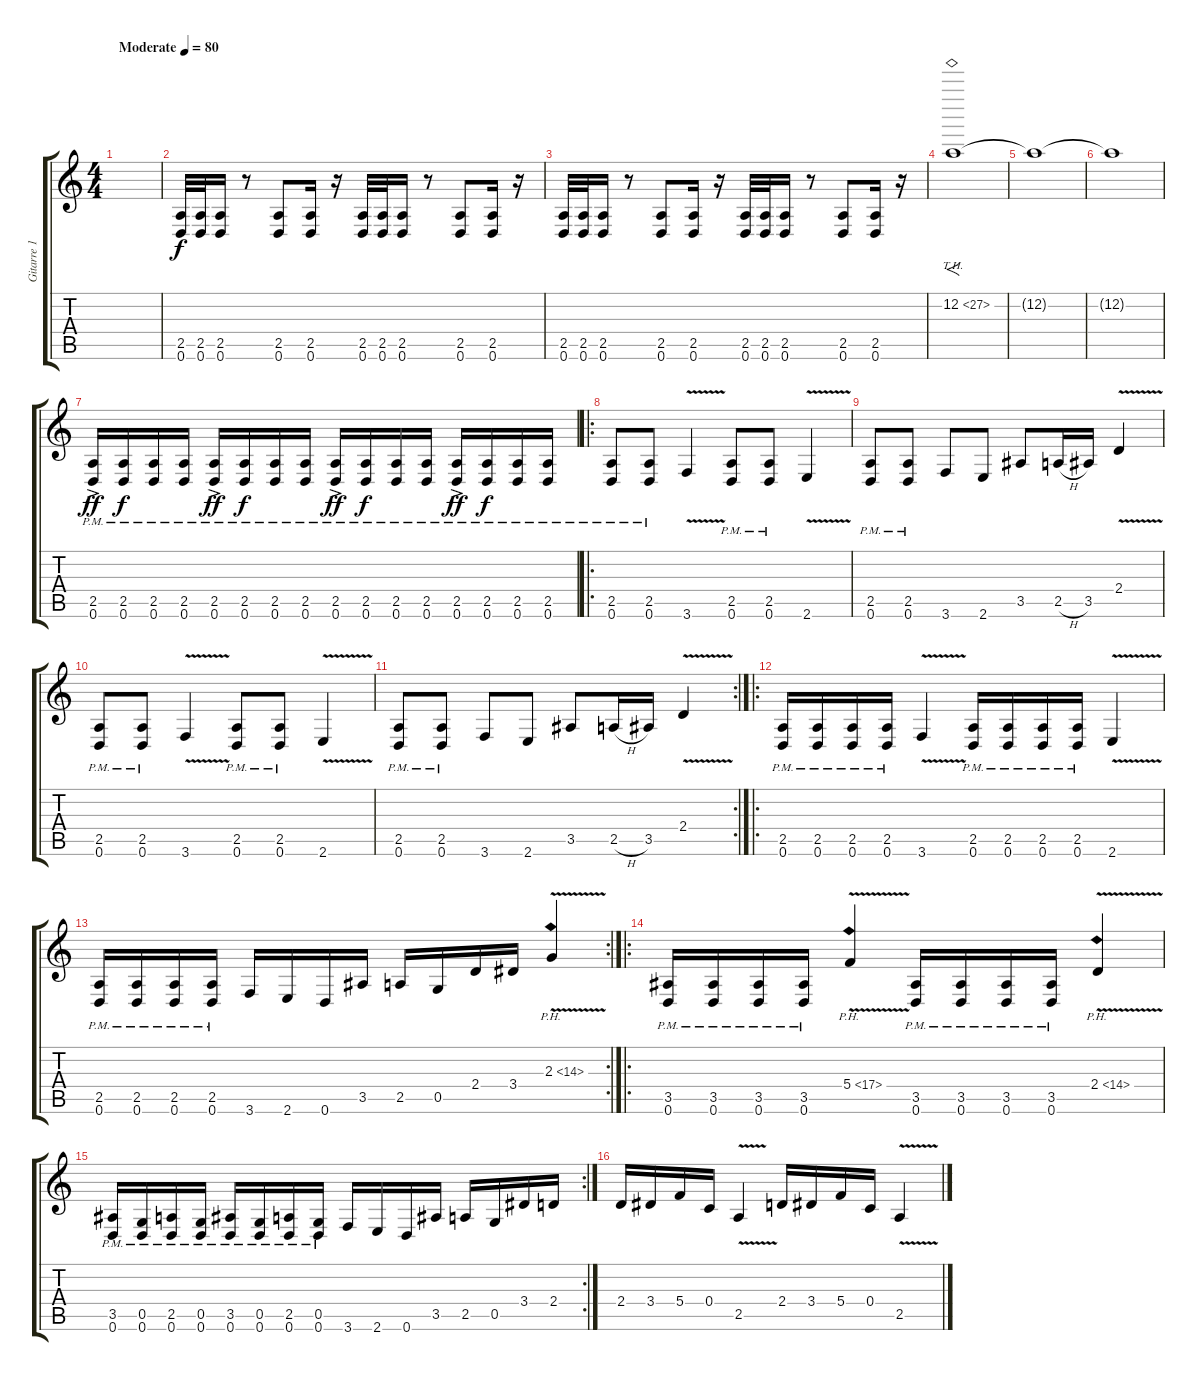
\track ("Gitarre 1" "Gitarre 1") {instrument overdrivenguitar}
\staff {score tabs}
\tuning (D4 A3 F3 C3 G2 D2) {hide}
\ts (4 4)
\tempo (80 "Moderate")
\clef g2
\ks c
|
(2.5 0.6).32 (2.5 0.6).32 (2.5 0.6).16 r.8 (2.5 0.6).8 (2.5 0.6).16 r.16 (2.5 0.6).32 (2.5 0.6).32 (2.5 0.6).16 r.8 (2.5 0.6).8 (2.5 0.6).16 r.16 |
(2.5 0.6).32 (2.5 0.6).32 (2.5 0.6).16 r.8 (2.5 0.6).8 (2.5 0.6).16 r.16 (2.5 0.6).32 (2.5 0.6).32 (2.5 0.6).16 r.8 (2.5 0.6).8 (2.5 0.6).16 r.16 |
12.2{th 15}.1{f} |
12.2{t}.1 |
12.2{t}.1 |
(2.5{ac pm} 0.6{ac pm}).16{dy ff} (2.5 0.6{pm}).16{dy f} (2.5{pm} 0.6{pm}).16 (2.5{pm} 0.6{pm}).16 (2.5{ac pm} 0.6{ac pm}).16{dy ff} (2.5{pm} 0.6{pm}).16{dy f} (2.5{pm} 0.6{pm}).16 (2.5{pm} 0.6{pm}).16 (2.5{ac pm} 0.6{ac pm}).16{dy ff} (2.5{pm} 0.6{pm}).16{dy f} (2.5{pm} 0.6{pm}).16 (2.5{pm} 0.6{pm}).16 (2.5{ac pm} 0.6{ac pm}).16{dy ff} (2.5{pm} 0.6{pm}).16{dy f} (2.5{pm} 0.6{pm}).16 (2.5{pm} 0.6{pm}).16 |
\ro
(2.5{pm} 0.6{pm}).8 (2.5{pm} 0.6{pm}).8 3.6{v}.4 (2.5{pm} 0.6{pm}).8 (2.5{pm} 0.6{pm}).8 2.6{v}.4 |
(2.5{pm} 0.6{pm}).8 (2.5{pm} 0.6{pm}).8 3.6.8 2.6.8 3.5.8 2.5{h}.16 3.5.16 2.4{v}.4 |
(2.5{pm} 0.6{pm}).8 (2.5{pm} 0.6{pm}).8 3.6{v}.4 (2.5{pm} 0.6{pm}).8 (2.5{pm} 0.6{pm}).8 2.6{v}.4 |
\rc 2
(2.5{pm} 0.6{pm}).8 (2.5{pm} 0.6{pm}).8 3.6.8 2.6.8 3.5.8 2.5{h}.16 3.5.16 2.4{v}.4 |
\ro
(2.5{pm} 0.6{pm}).16 (2.5{pm} 0.6{pm}).16 (2.5{pm} 0.6{pm}).16 (2.5{pm} 0.6{pm}).16 3.6{v}.4 (2.5{pm} 0.6{pm}).16 (2.5{pm} 0.6{pm}).16 (2.5{pm} 0.6{pm}).16 (2.5{pm} 0.6{pm}).16 2.6{v}.4 |
\rc 2
(2.5{pm} 0.6{pm}).16 (2.5{pm} 0.6{pm}).16 (2.5{pm} 0.6{pm}).16 (2.5{pm} 0.6{pm}).16 3.6.16 2.6.16 0.6.16 3.5.16 2.5.16 0.5.16 2.4.16 3.4.16 2.3{ph 12 v}.4 |
\ro
(3.5{pm} 0.6{pm}).16 (3.5{pm} 0.6{pm}).16 (3.5{pm} 0.6{pm}).16 (3.5{pm} 0.6{pm}).16 5.4{ph 12 v}.4 (3.5{pm} 0.6{pm}).16 (3.5{pm} 0.6{pm}).16 (3.5{pm} 0.6{pm}).16 (3.5{pm} 0.6{pm}).16 2.4{ph 12 v}.4 |
\rc 2
(3.5{pm} 0.6{pm}).16 (0.5{pm} 0.6{pm}).16 (2.5{pm} 0.6{pm}).16 (0.5{pm} 0.6{pm}).16 (3.5{pm} 0.6{pm}).16 (0.5{pm} 0.6{pm}).16 (2.5{pm} 0.6{pm}).16 (0.5{pm} 0.6{pm}).16 3.6.16 2.6.16 0.6.16 3.5.16 2.5.16 0.5.16 3.4.16 2.4.16 |
2.4.16 3.4.16 5.4.16 0.4.16 2.5{v}.4 2.4.16 3.4.16 5.4.16 0.4.16 2.5{v}.4
